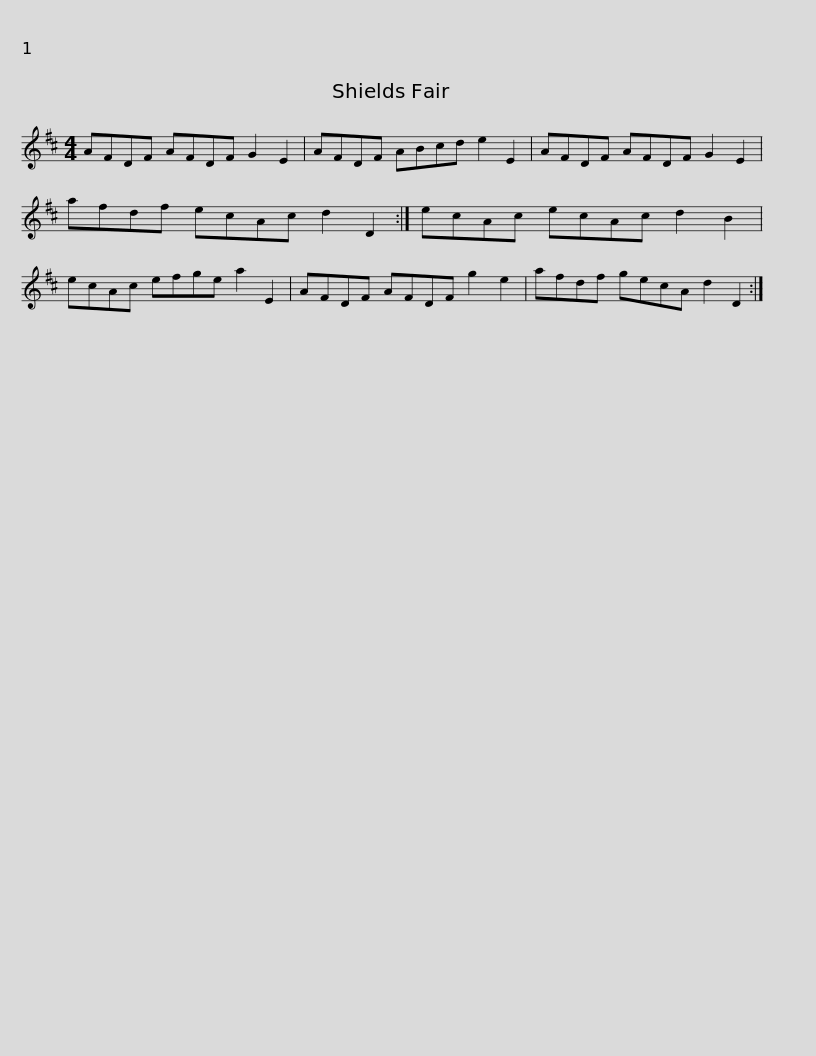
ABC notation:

X:1
L:1/8
M:4/4
I:linebreak $
K:D
V:1 treble
V:1
 AFDF AFDF G2 E2 | AFDF ABcd e2 E2 | AFDF AFDF G2 E2 | afdf ecAc d2 D2 :|$ ecAc ecAc d2 B2 | %5
 ecAc efge a2 E2 | AFDF AFDF g2 e2 | afdf gecA d2 D2 :| %8
